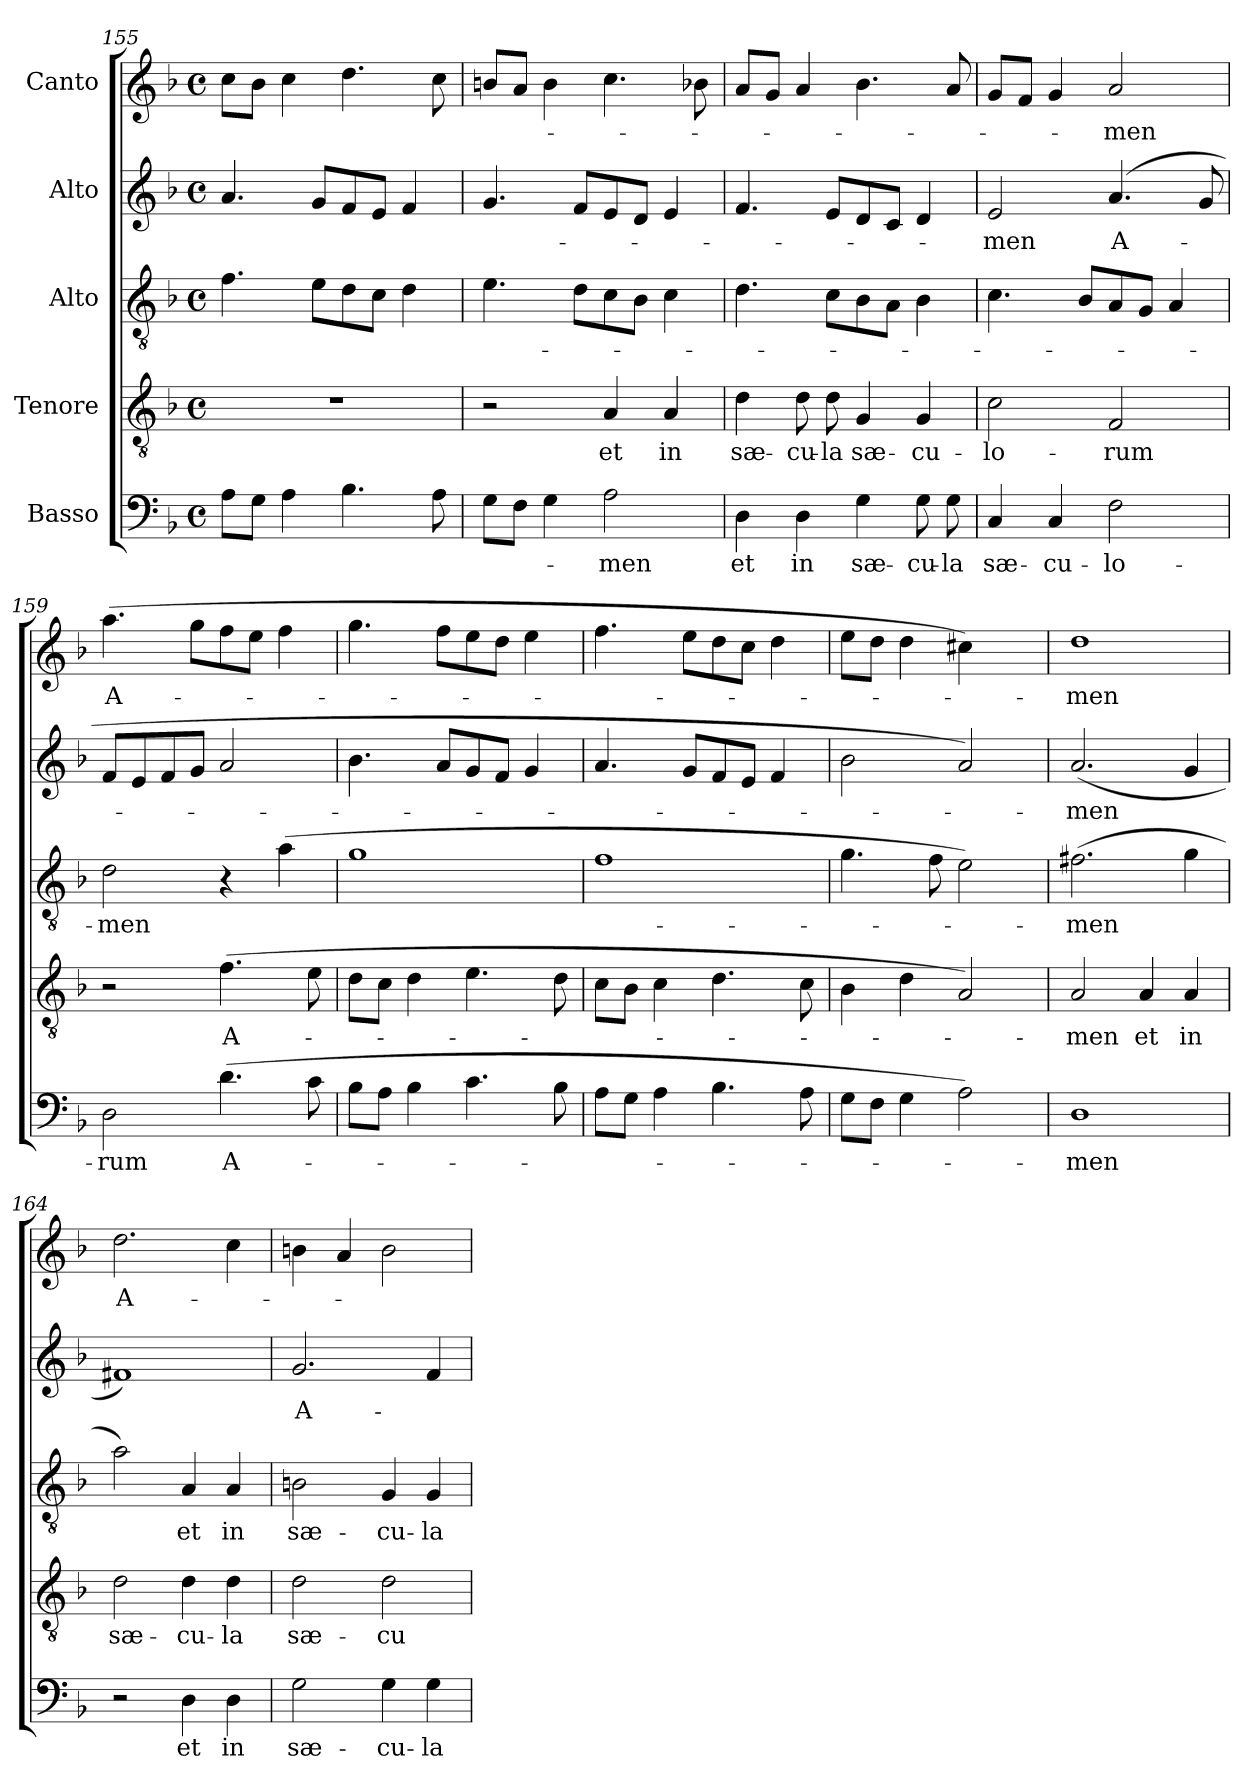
**kern	**text	**kern	**text	**kern	**text	**kern	**text	**kern	**text
*part5	*part5	*part4	*part4	*part3	*part3	*part2	*part2	*part1	*part1
*staff5	*staff5	*staff4	*staff4	*staff3	*staff3	*staff2	*staff2	*staff1	*staff1
*I"Basso	*	*I"Tenore	*	*I"Alto	*	*I"Alto	*	*I"Canto	*
*clefF4	*	*clefGv2	*	*clefGv2	*	*clefG2	*	*clefG2	*
*ITrd7c12	*	*	*	*	*	*	*	*	*
*k[b-]	*	*k[b-]	*	*k[b-]	*	*k[b-]	*	*k[b-]	*
*F:	*	*F:	*	*F:	*	*F:	*	*F:	*
*M4/4	*	*M4/4	*	*M4/4	*	*M4/4	*	*M4/4	*
*met(c)	*	*met(c)	*	*met(c)	*	*met(c)	*	*met(c)	*
=155	=155	=155	=155	=155	=155	=155	=155	=155	=155
8AA\L	.	1r	.	4.f\	.	4.a/	.	8cc\L	.
8GG\J	.	.	.	.	.	.	.	8b-\J	.
4AA\	.	.	.	.	.	.	.	4cc\	.
.	.	.	.	8e\L	.	8g/L	.	.	.
4.BB-\	.	.	.	8d\	.	8f/	.	4.dd\	.
.	.	.	.	8c\J	.	8e/J	.	.	.
.	.	.	.	4d\	.	4f/	.	.	.
8AA\	.	.	.	.	.	.	.	8cc\	.
!!LO:PB:g=z
=156	=156	=156	=156	=156	=156	=156	=156	=156	=156
!	!LO:LY:b	!	!	!	!LO:LY:b	!	!LO:LY:b	!	!LO:LY:b
8GG\L	-­-	2r	.	4.e\	-­-	4.g/	-­-	8bn/L	-­-
8FF\J	.	.	.	.	.	.	.	8a/J	.
4GG\	.	.	.	.	.	.	.	4b\	.
.	.	.	.	8d\L	.	8f/L	.	.	.
!	!LO:LY:b	!	!LO:LY:b	!	!	!	!	!	!
2AA\	-men	4A/	et	8c\	.	8e/	.	4.cc\	.
.	.	.	.	8B-\J	.	8d/J	.	.	.
!	!	!	!LO:LY:b	!	!	!	!	!	!
.	.	4A/	in	4c\	.	4e/	.	.	.
.	.	.	.	.	.	.	.	8b-X\	.
=157	=157	=157	=157	=157	=157	=157	=157	=157	=157
!	!LO:LY:b	!	!LO:LY:b	!	!	!	!	!	!
4DD\	et	4d\	sæ-	4.d\	.	4.f/	.	8a/L	.
.	.	.	.	.	.	.	.	8g/J	.
!	!LO:LY:b	!	!LO:LY:b	!	!	!	!	!	!
4DD\	in	8d\	-cu-	.	.	.	.	4a/	.
!	!	!	!LO:LY:b	!	!	!	!	!	!
.	.	8d\	-la	8c\L	.	8e/L	.	.	.
!	!LO:LY:b	!	!LO:LY:b	!	!	!	!	!	!
4GG\	sæ-	4G/	sæ-	8B-\	.	8d/	.	4.b-\	.
.	.	.	.	8A\J	.	8c/J	.	.	.
!	!LO:LY:b	!	!LO:LY:b	!	!	!	!	!	!
8GG\	-cu-	4G/	-cu-	4B-\	.	4d/	.	.	.
!	!LO:LY:b	!	!	!	!	!	!	!	!
8GG\	-la	.	.	.	.	.	.	8a/	.
=158	=158	=158	=158	=158	=158	=158	=158	=158	=158
!	!LO:LY:b	!	!LO:LY:b	!	!	!	!LO:LY:b	!	!
4CC/	sæ-	2c\	-lo-	4.c\	.	2e/	-men	8g/L	.
.	.	.	.	.	.	.	.	8f/J	.
!	!LO:LY:b	!	!	!	!	!	!	!	!
4CC/	-cu-	.	.	.	.	.	.	4g/	.
.	.	.	.	8B-/L	.	.	.	.	.
!	!LO:LY:b	!	!LO:LY:b	!	!	!	!LO:LY:b	!	!LO:LY:b
2FF\	-lo-	2F/	-rum	8A/	.	(4.a/	A-	2a/	-men
.	.	.	.	8G/J	.	.	.	.	.
.	.	.	.	4A/	.	.	.	.	.
.	.	.	.	.	.	8g/	.	.	.
=159	=159	=159	=159	=159	=159	=159	=159	=159	=159
!	!LO:LY:b	!	!	!	!LO:LY:b	!	!	!	!LO:LY:b
2DD\	-rum	2r	.	2d\	-men	8f/L	.	(>4.aa\	A-
.	.	.	.	.	.	8e/	.	.	.
.	.	.	.	.	.	8f/	.	.	.
.	.	.	.	.	.	8g/J	.	8gg\L	.
!	!LO:LY:b	!	!LO:LY:b	!	!LO:LY:b	!	!	!	!
(>4.D\	A-	(>4.f\	A-	4r	A-	2a/	.	8ff\	.
.	.	.	.	.	.	.	.	8ee\J	.
.	.	.	.	(>4a\	.	.	.	4ff\	.
8C\	.	8e\	.	.	.	.	.	.	.
=160	=160	=160	=160	=160	=160	=160	=160	=160	=160
8BB-\L	.	8d\L	.	1g	.	4.b-\	.	4.gg\	.
8AA\J	.	8c\J	.	.	.	.	.	.	.
4BB-\	.	4d\	.	.	.	.	.	.	.
.	.	.	.	.	.	8a/L	.	8ff\L	.
4.C\	.	4.e\	.	.	.	8g/	.	8ee\	.
.	.	.	.	.	.	8f/J	.	8dd\J	.
.	.	.	.	.	.	4g/	.	4ee\	.
8BB-\	.	8d\	.	.	.	.	.	.	.
!!LO:LB:g=z
=161	=161	=161	=161	=161	=161	=161	=161	=161	=161
!	!LO:LY:b	!	!LO:LY:b	!	!LO:LY:b	!	!LO:LY:b	!	!LO:LY:b
8AA\L	-­-	8c\L	-­-	1f	-­-	4.a/	-­-	4.ff\	-­-
8GG\J	.	8B-\J	.	.	.	.	.	.	.
4AA\	.	4c\	.	.	.	.	.	.	.
.	.	.	.	.	.	8g/L	.	8ee\L	.
4.BB-\	.	4.d\	.	.	.	8f/	.	8dd\	.
.	.	.	.	.	.	8e/J	.	8cc\J	.
.	.	.	.	.	.	4f/	.	4dd\	.
8AA\	.	8c\	.	.	.	.	.	.	.
=162	=162	=162	=162	=162	=162	=162	=162	=162	=162
8GG\L	.	4B-\	.	4.g\	.	2b-\	.	8ee\L	.
8FF\J	.	.	.	.	.	.	.	8dd\J	.
4GG\	.	4d\	.	.	.	.	.	4dd\	.
.	.	.	.	8f\	.	.	.	.	.
2AA\)	.	2A/)	.	2e\)	.	2a/)	.	4cc#X\)	.
.	.	.	.	.	.	.	.	4ryy	.
=163	=163	=163	=163	=163	=163	=163	=163	=163	=163
!	!LO:LY:b	!	!LO:LY:b	!	!LO:LY:b	!	!LO:LY:b	!	!LO:LY:b
1DD	-men	2A/	-men	(>2.f#X\	-men	(2.a/	-men	1dd	-men
!	!	!	!LO:LY:b	!	!	!	!	!	!
.	.	4A/	et	.	.	.	.	.	.
!	!	!	!LO:LY:b	!	!	!	!	!	!
.	.	4A/	in	4g\	.	4g/	.	.	.
=164	=164	=164	=164	=164	=164	=164	=164	=164	=164
!	!	!	!LO:LY:b	!	!	!	!	!	!LO:LY:b
2r	.	2d\	sæ-	2a\)	.	1f#X)	.	2.dd\	A-
!	!LO:LY:b	!	!LO:LY:b	!	!LO:LY:b	!	!	!	!
4DD\	et	4d\	-cu-	4A/	et	.	.	.	.
!	!LO:LY:b	!	!LO:LY:b	!	!LO:LY:b	!	!	!	!
4DD\	in	4d\	-la	4A/	in	.	.	4cc\	.
=165	=165	=165	=165	=165	=165	=165	=165	=165	=165
!	!LO:LY:b	!	!LO:LY:b	!	!LO:LY:b	!	!LO:LY:b	!	!
2GG\	sæ-	2d\	sæ-	2Bn\	sæ-	2.g/	A-	4bn\	.
.	.	.	.	.	.	.	.	4a/	.
!	!LO:LY:b	!	!LO:LY:b	!	!LO:LY:b	!	!	!	!
4GG\	-cu-	2d\	-cu-	4G/	-cu-	.	.	2b\	.
!	!LO:LY:b	!	!	!	!LO:LY:b	!	!	!	!
4GG\	-la	.	.	4G/	-la	4f/	.	.	.
=	=	=	=	=	=	=	=	=	=
*-	*-	*-	*-	*-	*-	*-	*-	*-	*-
